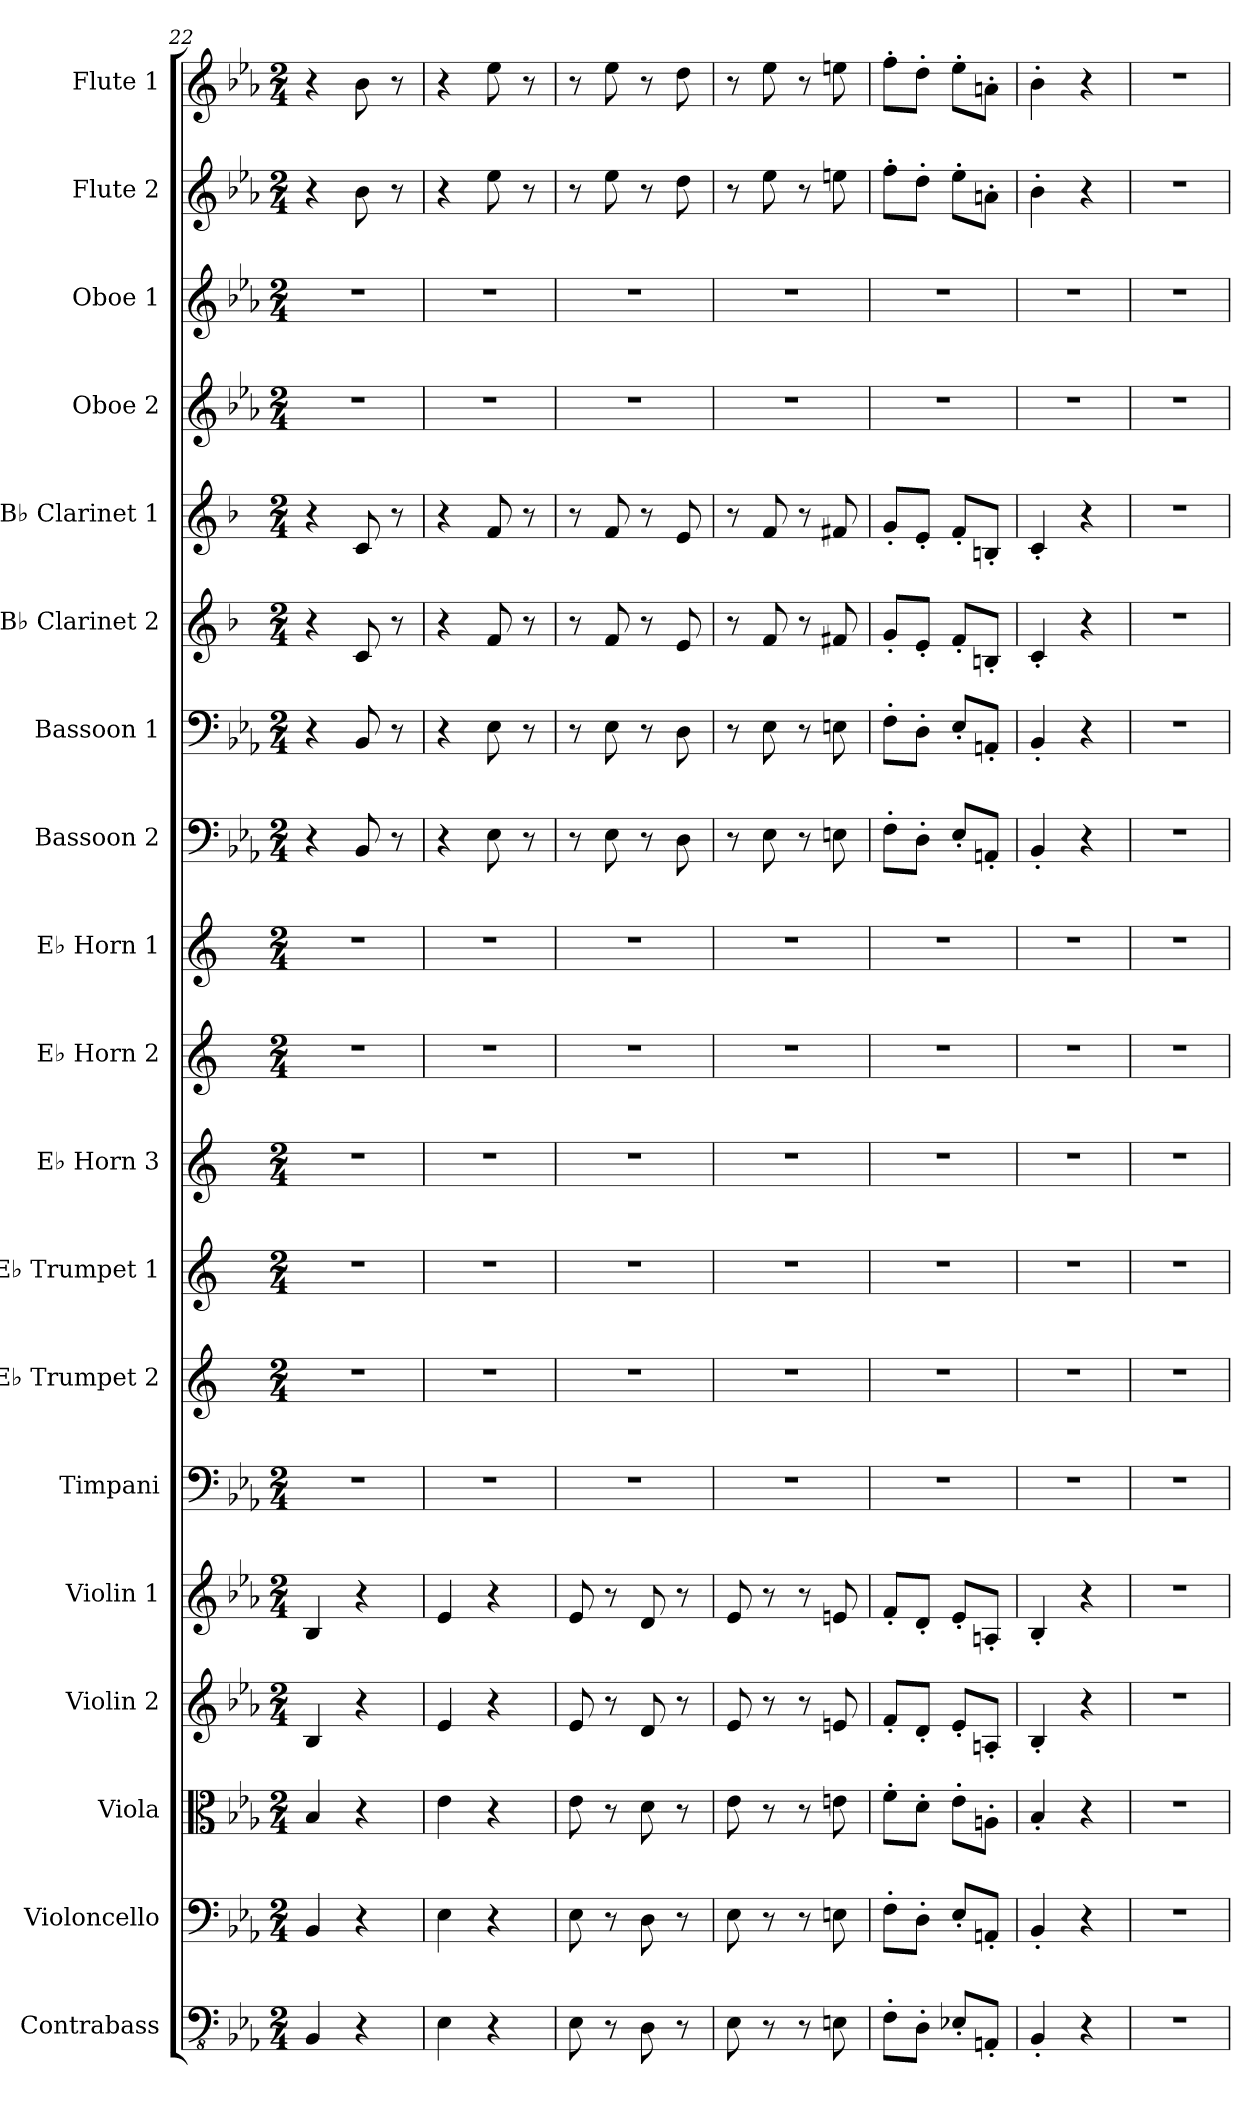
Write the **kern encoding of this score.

**kern	**kern	**kern	**kern	**kern	**kern	**kern	**kern	**kern	**kern	**kern	**kern	**kern	**kern	**kern	**kern	**kern	**kern	**kern
*part19	*part18	*part17	*part16	*part15	*part14	*part13	*part12	*part11	*part10	*part9	*part8	*part7	*part6	*part5	*part4	*part3	*part2	*part1
*staff19	*staff18	*staff17	*staff16	*staff15	*staff14	*staff13	*staff12	*staff11	*staff10	*staff9	*staff8	*staff7	*staff6	*staff5	*staff4	*staff3	*staff2	*staff1
*I"Contrabass	*I"Violoncello	*I"Viola	*I"Violin 2	*I"Violin 1	*I"Timpani	*I"E♭ Trumpet 2	*I"E♭ Trumpet 1	*I"E♭ Horn 3	*I"E♭ Horn 2	*I"E♭ Horn 1	*I"Bassoon 2	*I"Bassoon 1	*I"B♭ Clarinet 2	*I"B♭ Clarinet 1	*I"Oboe 2	*I"Oboe 1	*I"Flute 2	*I"Flute 1
*I'Cb	*I'Vc	*I'Vla	*I'Vln 2	*I'Vln 1	*I'Timp	*I'Tpt 2	*I'Tpt 1	*I'Hn 3	*I'Hn 2	*I'Hn 1	*I'Bsn 2	*I'Bsn 1	*I'Cl 2	*I'Cl 1	*I'Ob 2	*I'Ob 1	*I'Fl 2	*I'Fl 1
*clefFv4	*clefF4	*clefC3	*clefG2	*clefG2	*clefF4	*clefG2	*clefG2	*clefG2	*clefG2	*clefG2	*clefF4	*clefF4	*clefG2	*clefG2	*clefG2	*clefG2	*clefG2	*clefG2
*	*	*	*	*	*	*ITrd-2c-3	*ITrd-2c-3	*ITrd5c9	*ITrd5c9	*ITrd5c9	*	*	*ITrd1c2	*ITrd1c2	*	*	*	*
*k[b-e-a-]	*k[b-e-a-]	*k[b-e-a-]	*k[b-e-a-]	*k[b-e-a-]	*k[b-e-a-]	*k[b-e-a-]	*k[b-e-a-]	*k[b-e-a-]	*k[b-e-a-]	*k[b-e-a-]	*k[b-e-a-]	*k[b-e-a-]	*k[b-e-a-]	*k[b-e-a-]	*k[b-e-a-]	*k[b-e-a-]	*k[b-e-a-]	*k[b-e-a-]
*M2/4	*M2/4	*M2/4	*M2/4	*M2/4	*M2/4	*M2/4	*M2/4	*M2/4	*M2/4	*M2/4	*M2/4	*M2/4	*M2/4	*M2/4	*M2/4	*M2/4	*M2/4	*M2/4
=22	=22	=22	=22	=22	=22	=22	=22	=22	=22	=22	=22	=22	=22	=22	=22	=22	=22	=22
4BBB-/	4BB-/	4B-/	4B-/	4B-/	2r	2r	2r	2r	2r	2r	4r	4r	4r	4r	2r	2r	4r	4r
4r	4r	4r	4r	4r	.	.	.	.	.	.	8BB-/	8BB-/	8B-/	8B-/	.	.	8b-\	8b-\
.	.	.	.	.	.	.	.	.	.	.	8r	8r	8r	8r	.	.	8r	8r
=23	=23	=23	=23	=23	=23	=23	=23	=23	=23	=23	=23	=23	=23	=23	=23	=23	=23	=23
4EE-\	4E-\	4e-\	4e-/	4e-/	2r	2r	2r	2r	2r	2r	4r	4r	4r	4r	2r	2r	4r	4r
4r	4r	4r	4r	4r	.	.	.	.	.	.	8E-\	8E-\	8e-/	8e-/	.	.	8ee-\	8ee-\
.	.	.	.	.	.	.	.	.	.	.	8r	8r	8r	8r	.	.	8r	8r
!!LO:PB:g=z
=24	=24	=24	=24	=24	=24	=24	=24	=24	=24	=24	=24	=24	=24	=24	=24	=24	=24	=24
8EE-\	8E-\	8e-\	8e-/	8e-/	2r	2r	2r	2r	2r	2r	8r	8r	8r	8r	2r	2r	8r	8r
8r	8r	8r	8r	8r	.	.	.	.	.	.	8E-\	8E-\	8e-/	8e-/	.	.	8ee-\	8ee-\
8DD\	8D\	8d\	8d/	8d/	.	.	.	.	.	.	8r	8r	8r	8r	.	.	8r	8r
8r	8r	8r	8r	8r	.	.	.	.	.	.	8D\	8D\	8d/	8d/	.	.	8dd\	8dd\
=25	=25	=25	=25	=25	=25	=25	=25	=25	=25	=25	=25	=25	=25	=25	=25	=25	=25	=25
8EE-\	8E-\	8e-\	8e-/	8e-/	2r	2r	2r	2r	2r	2r	8r	8r	8r	8r	2r	2r	8r	8r
8r	8r	8r	8r	8r	.	.	.	.	.	.	8E-\	8E-\	8e-/	8e-/	.	.	8ee-\	8ee-\
8r	8r	8r	8r	8r	.	.	.	.	.	.	8r	8r	8r	8r	.	.	8r	8r
8EEn\	8En\	8en\	8en/	8en/	.	.	.	.	.	.	8En\	8En\	8en/	8en/	.	.	8een\	8een\
=26	=26	=26	=26	=26	=26	=26	=26	=26	=26	=26	=26	=26	=26	=26	=26	=26	=26	=26
8FF'\L	8F'\L	8f'\L	8f'/L	8f'/L	2r	2r	2r	2r	2r	2r	8F'\L	8F'\L	8f'/L	8f'/L	2r	2r	8ff'\L	8ff'\L
8DD'\J	8D'\J	8d'\J	8d'/J	8d'/J	.	.	.	.	.	.	8D'\J	8D'\J	8d'/J	8d'/J	.	.	8dd'\J	8dd'\J
8EE-X'/L	8E-'/L	8e-'\L	8e-'/L	8e-'/L	.	.	.	.	.	.	8E-'/L	8E-'/L	8e-'/L	8e-'/L	.	.	8ee-'\L	8ee-'\L
8AAAn'/J	8AAn'/J	8An'\J	8An'/J	8An'/J	.	.	.	.	.	.	8AAn'/J	8AAn'/J	8An'/J	8An'/J	.	.	8an'\J	8an'\J
=27	=27	=27	=27	=27	=27	=27	=27	=27	=27	=27	=27	=27	=27	=27	=27	=27	=27	=27
4BBB-'/	4BB-'/	4B-'/	4B-'/	4B-'/	2r	2r	2r	2r	2r	2r	4BB-'/	4BB-'/	4B-'/	4B-'/	2r	2r	4b-'\	4b-'\
4r	4r	4r	4r	4r	.	.	.	.	.	.	4r	4r	4r	4r	.	.	4r	4r
=28	=28	=28	=28	=28	=28	=28	=28	=28	=28	=28	=28	=28	=28	=28	=28	=28	=28	=28
2r	2r	2r	2r	2r	2r	2r	2r	2r	2r	2r	2r	2r	2r	2r	2r	2r	2r	2r
=	=	=	=	=	=	=	=	=	=	=	=	=	=	=	=	=	=	=
*-	*-	*-	*-	*-	*-	*-	*-	*-	*-	*-	*-	*-	*-	*-	*-	*-	*-	*-
